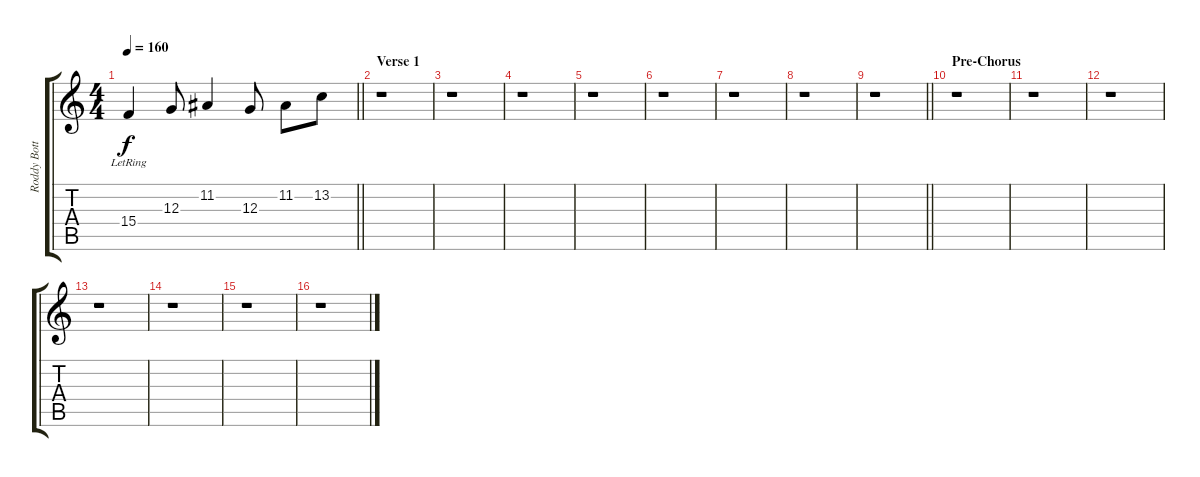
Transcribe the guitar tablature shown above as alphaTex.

\track ("Roddy Bottum - Keyboard" "Roddy Bott") {instrument tremolostrings}
\staff {score tabs}
\tuning (E4 B3 G3 D3 A2 E2) {hide}
\ts (4 4)
\tempo 160
\clef g2
\barLineRight lightlight
\ks c
15.4{lr}.4{dy f} 12.3.8 11.2.4 12.3.8 11.2.8 13.2.8 |
\section ("" "Verse 1")
r.1 |
r.1 |
r.1 |
r.1 |
r.1 |
r.1 |
r.1 |
\barLineRight lightlight
r.1 |
\section ("" "Pre-Chorus")
r.1 |
r.1 |
r.1 |
r.1 |
r.1 |
r.1 |
r.1
